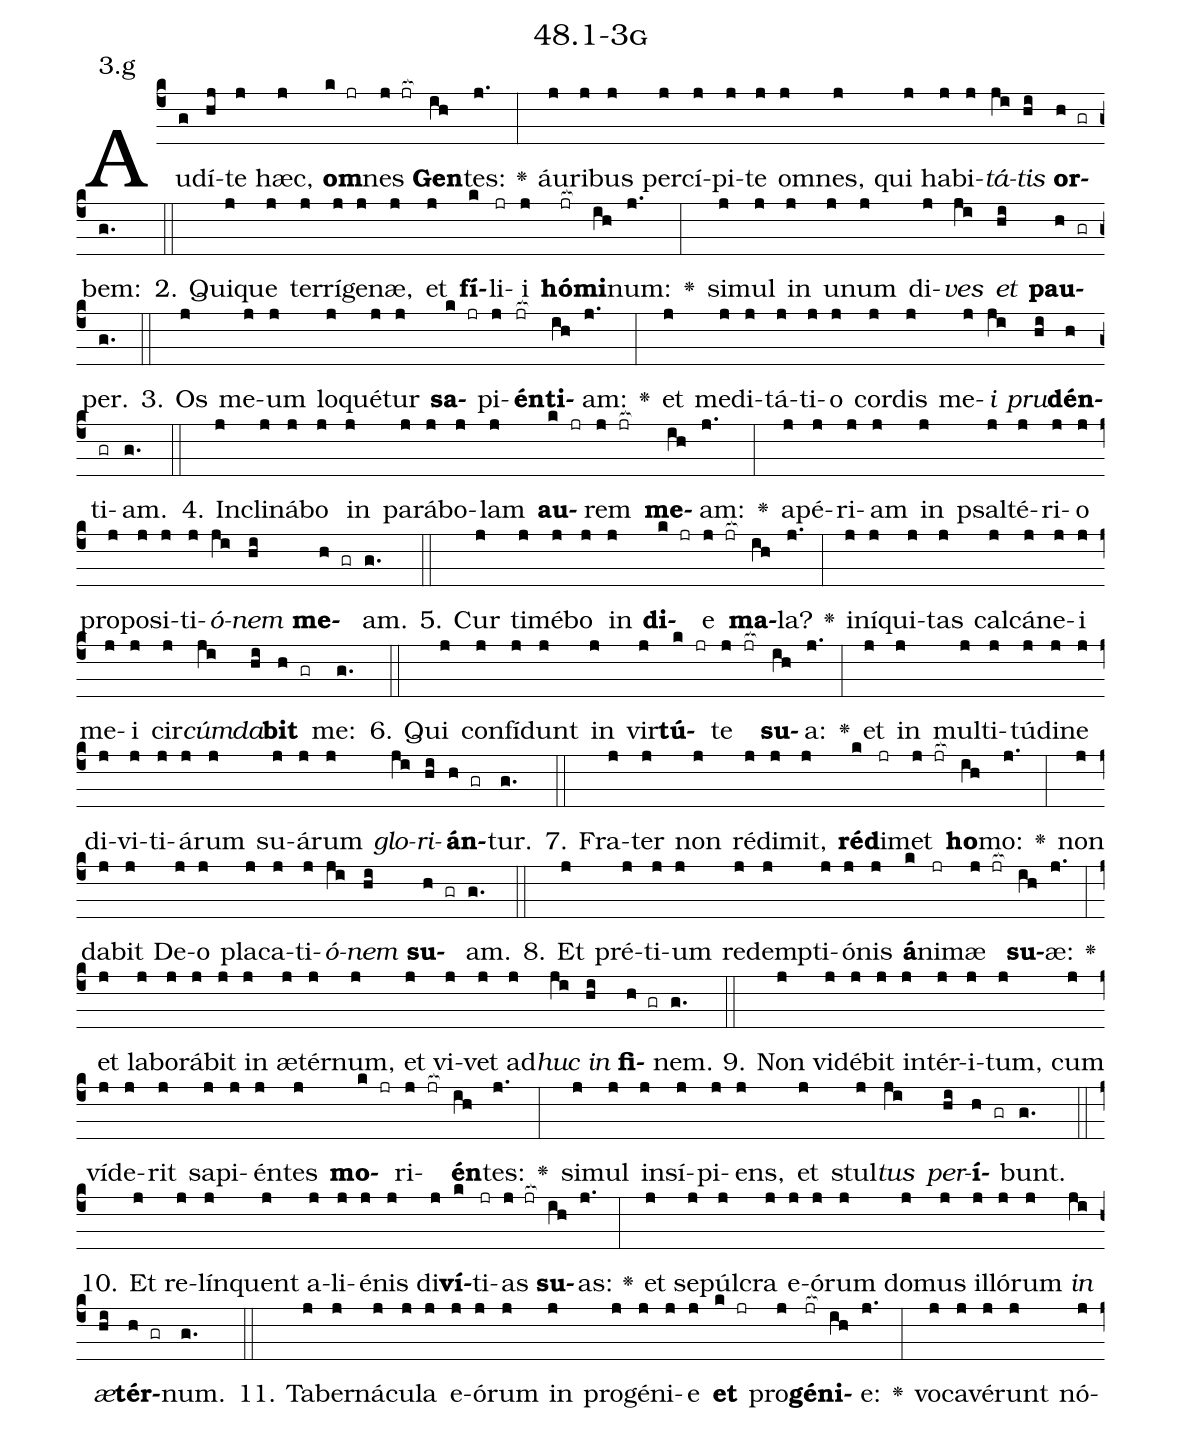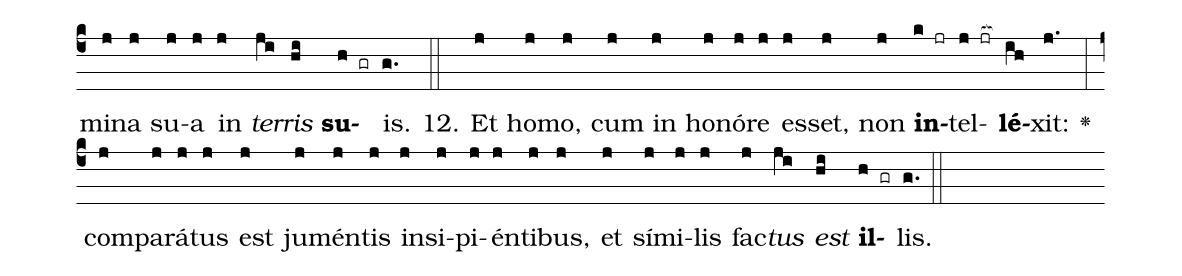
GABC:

name: 48.1-3g;
annotation: 3.g;
%%
(c4)Au(g)dí(hj)te(j) hæc,(j) <b>om</b>(k jr)nes(j jr[ocb:1{]) <b>Gen</b>(ih[ocb:0}])tes:(j.) <v>\greheightstar</v>(:) áu(j)ri(j)bus(j) per(j)cí(j)pi(j)te(j) om(j)nes,(j) qui(j) ha(j)bi(j)<i>tá</i>(ji)<i>tis</i>(hi) <b>or</b>(h gr)bem:(g.) (::)
2. Qui(j)que(j) ter(j)rí(j)ge(j)næ,(j) et(j) <b>fí</b>(k)li(jr)i(j) <b>hó</b>(jr[ocb:1{])<b>mi</b>(ih[ocb:0}])num:(j.) <v>\greheightstar</v>(:) si(j)mul(j) in(j) u(j)num(j) di(j)<i>ves</i>(ji) <i>et</i>(hi) <b>pau</b>(h gr)per.(g.) (::)
3. Os(j) me(j)um(j) lo(j)qué(j)tur(j) <b>sa</b>(k jr)pi(j)<b>én</b>(jr[ocb:1{])<b>ti</b>(ih[ocb:0}])am:(j.) <v>\greheightstar</v>(:) et(j) me(j)di(j)tá(j)ti(j)o(j) cor(j)dis(j) me(j)<i>i</i>(ji) <i>pru</i>(hi)<b>dén</b>(h)ti(gr)am.(g.) (::)
4. In(j)cli(j)ná(j)bo(j) in(j) pa(j)rá(j)bo(j)lam(j) <b>au</b>(k jr)rem(j jr[ocb:1{]) <b>me</b>(ih[ocb:0}])am:(j.) <v>\greheightstar</v>(:) a(j)pé(j)ri(j)am(j) in(j) psal(j)té(j)ri(j)o(j) pro(j)po(j)si(j)ti(j)<i>ó</i>(ji)<i>nem</i>(hi) <b>me</b>(h gr)am.(g.) (::)
5. Cur(j) ti(j)mé(j)bo(j) in(j) <b>di</b>(k jr)e(j jr[ocb:1{]) <b>ma</b>(ih[ocb:0}])la?(j.) <v>\greheightstar</v>(:) in(j)í(j)qui(j)tas(j) cal(j)cá(j)ne(j)i(j) me(j)i(j) cir(j)<i>cúm</i>(ji)<i>da</i>(hi)<b>bit</b>(h gr) me:(g.) (::)
6. Qui(j) con(j)fí(j)dunt(j) in(j) vir(j)<b>tú</b>(k jr)te(j jr[ocb:1{]) <b>su</b>(ih[ocb:0}])a:(j.) <v>\greheightstar</v>(:) et(j) in(j) mul(j)ti(j)tú(j)di(j)ne(j) di(j)vi(j)ti(j)á(j)rum(j) su(j)á(j)rum(j) <i>glo</i>(ji)<i>ri</i>(hi)<b>án</b>(h gr)tur.(g.) (::)
7. Fra(j)ter(j) non(j) réd(j)i(j)mit,(j) <b>réd</b>(k)i(jr)met(j jr[ocb:1{]) <b>ho</b>(ih[ocb:0}])mo:(j.) <v>\greheightstar</v>(:) non(j) da(j)bit(j) De(j)o(j) pla(j)ca(j)ti(j)<i>ó</i>(ji)<i>nem</i>(hi) <b>su</b>(h gr)am.(g.) (::)
8. Et(j) pré(j)ti(j)um(j) red(j)emp(j)ti(j)ó(j)nis(j) <b>á</b>(k)ni(jr)mæ(j jr[ocb:1{]) <b>su</b>(ih[ocb:0}])æ:(j.) <v>\greheightstar</v>(:) et(j) la(j)bo(j)rá(j)bit(j) in(j) æ(j)tér(j)num,(j) et(j) vi(j)vet(j) ad(j)<i>huc</i>(ji) <i>in</i>(hi) <b>fi</b>(h gr)nem.(g.) (::)
9. Non(j) vi(j)dé(j)bit(j) in(j)tér(j)i(j)tum,(j) cum(j) ví(j)de(j)rit(j) sa(j)pi(j)én(j)tes(j) <b>mo</b>(k jr)ri(j jr[ocb:1{])<b>én</b>(ih[ocb:0}])tes:(j.) <v>\greheightstar</v>(:) si(j)mul(j) in(j)sí(j)pi(j)ens,(j) et(j) stul(j)<i>tus</i>(ji) <i>per</i>(hi)<b>í</b>(h gr)bunt.(g.) (::)
10. Et(j) re(j)lín(j)quent(j) a(j)li(j)é(j)nis(j) di(j)<b>ví</b>(k)ti(jr)as(j jr[ocb:1{]) <b>su</b>(ih[ocb:0}])as:(j.) <v>\greheightstar</v>(:) et(j) se(j)púl(j)cra(j) e(j)ó(j)rum(j) do(j)mus(j) il(j)ló(j)rum(j) <i>in</i>(ji) <i>æ</i>(hi)<b>tér</b>(h gr)num.(g.) (::)
11. Ta(j)ber(j)ná(j)cu(j)la(j) e(j)ó(j)rum(j) in(j) pro(j)gé(j)ni(j)e(j) <b>et</b>(k jr) pro(j)<b>gé</b>(jr[ocb:1{])<b>ni</b>(ih[ocb:0}])e:(j.) <v>\greheightstar</v>(:) vo(j)ca(j)vé(j)runt(j) nó(j)mi(j)na(j) su(j)a(j) in(j) <i>ter</i>(ji)<i>ris</i>(hi) <b>su</b>(h gr)is.(g.) (::)
12. Et(j) ho(j)mo,(j) cum(j) in(j) ho(j)nó(j)re(j) es(j)set,(j) non(j) <b>in</b>(k jr)tel(j jr[ocb:1{])<b>lé</b>(ih[ocb:0}])xit:(j.) <v>\greheightstar</v>(:) com(j)pa(j)rá(j)tus(j) est(j) ju(j)mén(j)tis(j) in(j)si(j)pi(j)én(j)ti(j)bus,(j) et(j) sí(j)mi(j)lis(j) fac(j)<i>tus</i>(ji) <i>est</i>(hi) <b>il</b>(h gr)lis.(g.) (::)
